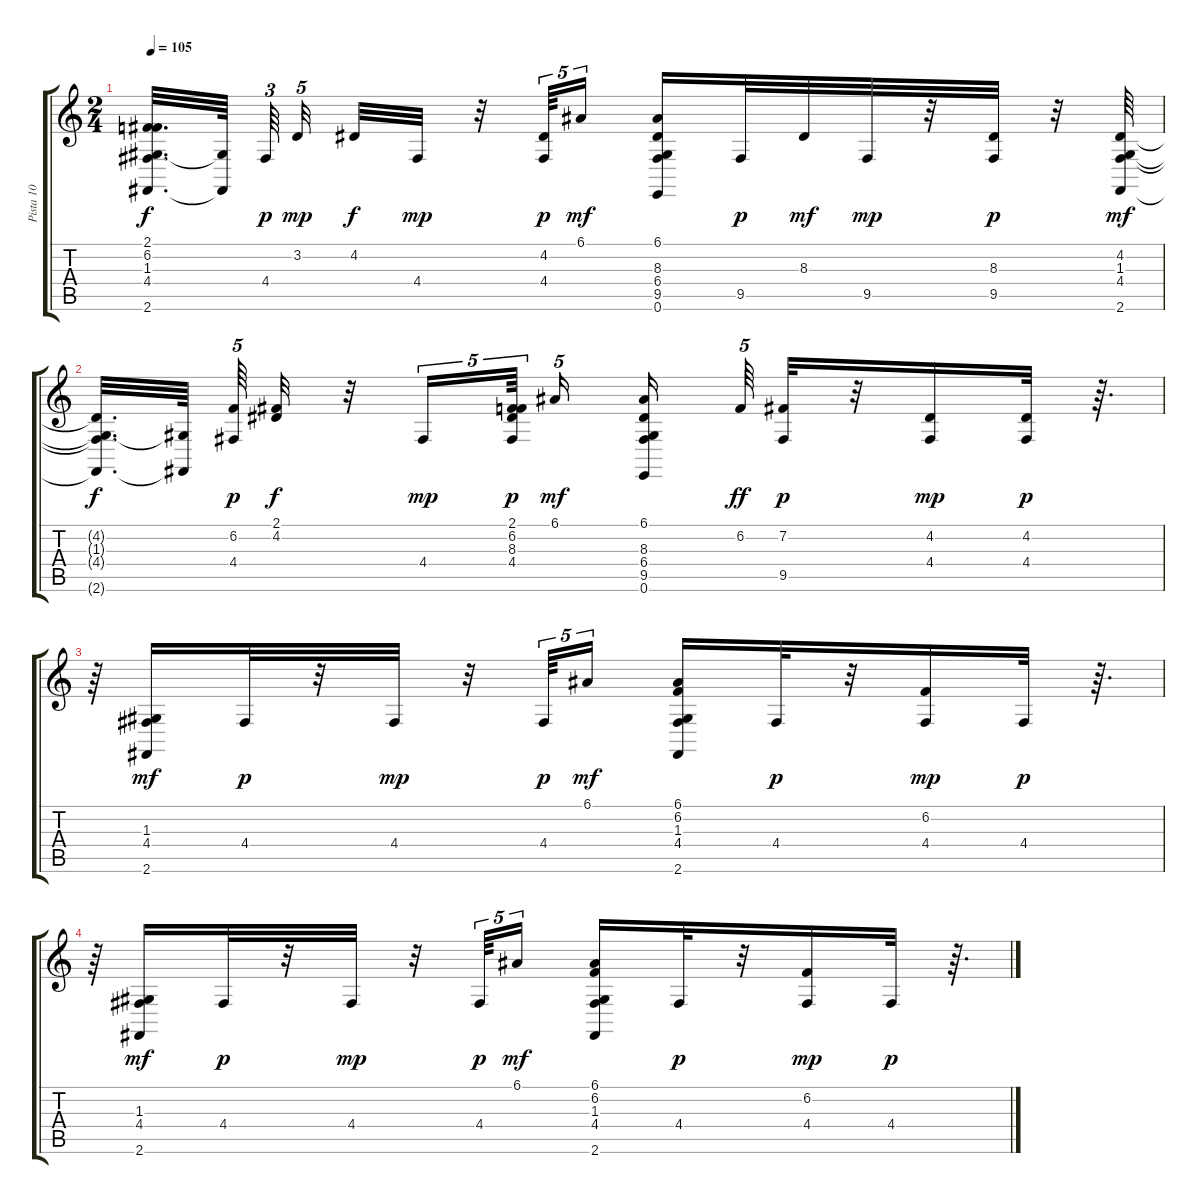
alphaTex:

\track ("Pista 10" "Pista 10") {instrument drawbarorgan}
\staff {score tabs}
\tuning (E4 B3 G3 D3 A2 E2) {hide}
\ts (2 4)
\tempo 105
\clef g2
\ks c
(2.1{t} 6.2{t} 1.3{t} 4.4{t} 2.6{t}).32{d dy f} (1.3{t} 2.6{t}).64{beam splitsecondary} 4.4.64{tu (3 2) dy p} 3.2.32{tu (5 4) dy mp beam splitsecondary} 4.2.32{dy f} 4.4.32{dy mp} r.32 (4.2 4.4).64{tu (5 4) dy p} 6.1.16{tu (5 4) dy mf} (6.1 8.3 6.4 9.5 0.6).16 9.5.32{dy p} 8.3.32{dy mf} 9.5.32{dy mp} r.32 (8.3 9.5).32{dy p} r.32 (4.2 1.3 4.4 2.6).64{dy mf} |
(4.2{t} 1.3{t} 4.4{t} 2.6{t}).32{d dy f} (1.3{t} 2.6{t}).64{beam splitsecondary} (6.2 4.4).64{tu (5 4) dy p} (2.1 4.2).32{dy f} r.32 4.4.16{tu (5 4) dy mp} (2.1 6.2 8.3 4.4).64{tu (5 4) dy p beam splitsecondary} 6.1.16{tu (5 4) dy mf} (6.1 8.3 6.4 9.5 0.6).16{beam splitsecondary} 6.2.64{tu (5 4) dy ff} (7.2 9.5).32{dy p} r.32 (4.2 4.4).16{dy mp} (4.2 4.4).32{dy p} r.64{d} |
r.64 (1.3 4.4 2.6).16{dy mf} 4.4.32{dy p} r.32 4.4.32{dy mp} r.32 4.4.64{tu (5 4) dy p} 6.1.16{tu (5 4) dy mf} (6.1 6.2 1.3 4.4 2.6).16 4.4.32{dy p} r.32 (6.2 4.4).16{dy mp} 4.4.32{dy p} r.64{d} |
r.64 (1.3 4.4 2.6).16{dy mf} 4.4.32{dy p} r.32 4.4.32{dy mp} r.32 4.4.64{tu (5 4) dy p} 6.1.16{tu (5 4) dy mf} (6.1 6.2 1.3 4.4 2.6).16 4.4.32{dy p} r.32 (6.2 4.4).16{dy mp} 4.4.32{dy p} r.64{d}
